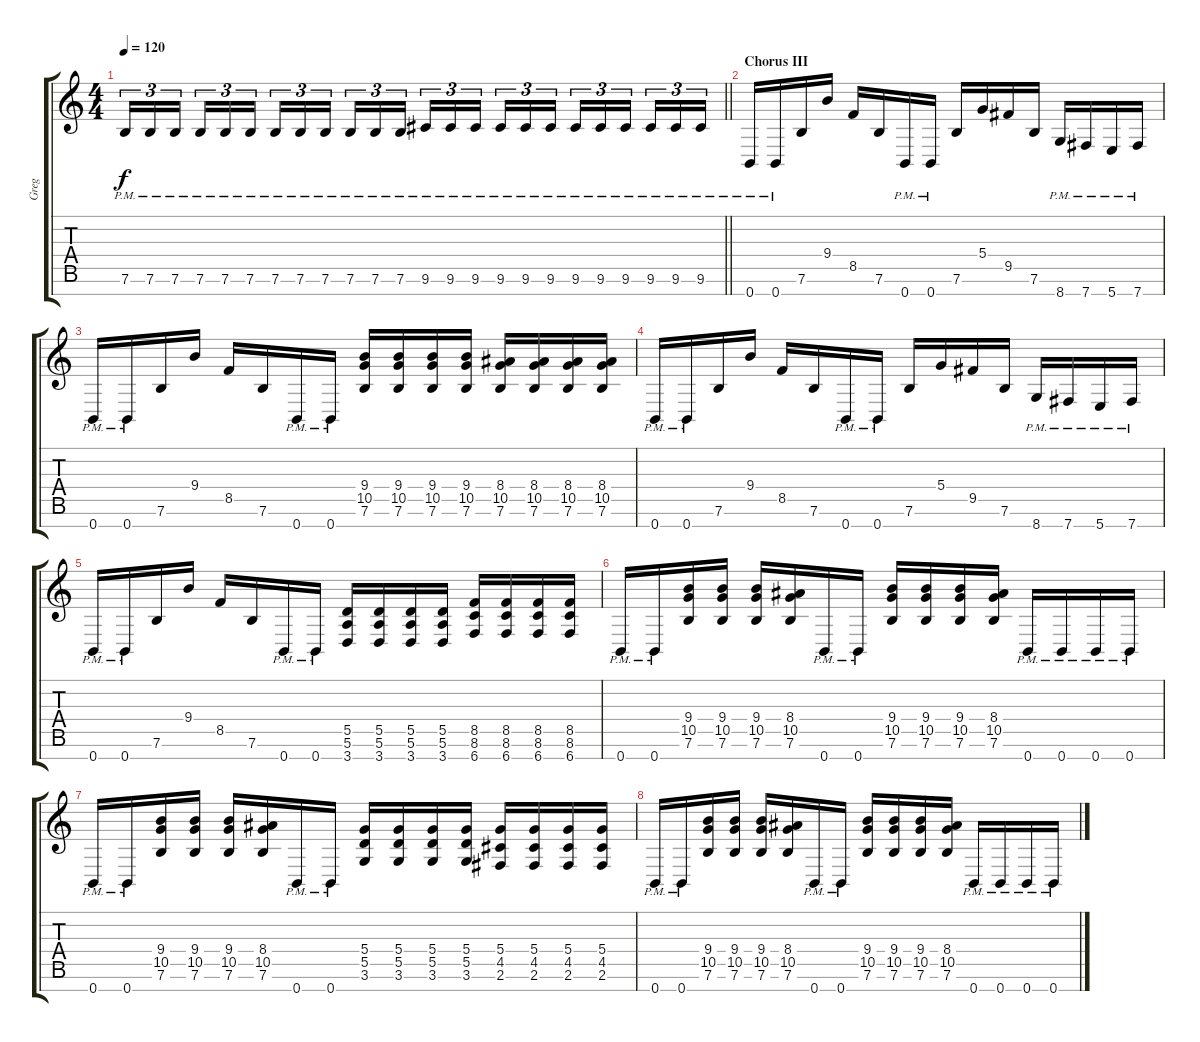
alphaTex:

\track ("Greg" "Greg") {instrument distortionguitar}
\staff {score tabs}
\tuning (E4 B3 G3 D3 A2 E2 B1) {hide}
\ts (4 4)
\tempo 120
\clef g2
\barLineRight lightlight
\ks c
7.6{pm}.16{tu (3 2) dy f} 7.6{pm}.16{tu (3 2)} 7.6{pm}.16{tu (3 2) beam splitsecondary} 7.6{pm}.16{tu (3 2)} 7.6{pm}.16{tu (3 2)} 7.6{pm}.16{tu (3 2)} 7.6{pm}.16{tu (3 2)} 7.6{pm}.16{tu (3 2)} 7.6{pm}.16{tu (3 2) beam splitsecondary} 7.6{pm}.16{tu (3 2)} 7.6{pm}.16{tu (3 2)} 7.6{pm}.16{tu (3 2)} 9.6{pm}.16{tu (3 2)} 9.6{pm}.16{tu (3 2)} 9.6{pm}.16{tu (3 2) beam splitsecondary} 9.6{pm}.16{tu (3 2)} 9.6{pm}.16{tu (3 2)} 9.6{pm}.16{tu (3 2)} 9.6{pm}.16{tu (3 2)} 9.6{pm}.16{tu (3 2)} 9.6{pm}.16{tu (3 2) beam splitsecondary} 9.6{pm}.16{tu (3 2)} 9.6{pm}.16{tu (3 2)} 9.6{pm}.16{tu (3 2)} |
\section ("" "Chorus III")
0.7{pm}.16 0.7{pm}.16 7.6.16 9.4.16 8.5.16 7.6.16 0.7{pm}.16 0.7{pm}.16 7.6.16 5.4.16 9.5.16 7.6.16 8.7{pm}.16 7.7{pm}.16 5.7{pm}.16 7.7{pm}.16 |
0.7{pm}.16 0.7{pm}.16 7.6.16 9.4.16 8.5.16 7.6.16 0.7{pm}.16 0.7{pm}.16 (9.4 10.5 7.6).16 (9.4 10.5 7.6).16 (9.4 10.5 7.6).16 (9.4 10.5 7.6).16 (8.4 10.5 7.6).16 (8.4 10.5 7.6).16 (8.4 10.5 7.6).16 (8.4 10.5 7.6).16 |
0.7{pm}.16 0.7{pm}.16 7.6.16 9.4.16 8.5.16 7.6.16 0.7{pm}.16 0.7{pm}.16 7.6.16 5.4.16 9.5.16 7.6.16 8.7{pm}.16 7.7{pm}.16 5.7{pm}.16 7.7{pm}.16 |
0.7{pm}.16 0.7{pm}.16 7.6.16 9.4.16 8.5.16 7.6.16 0.7{pm}.16 0.7{pm}.16 (5.5 5.6 3.7).16 (5.5 5.6 3.7).16 (5.5 5.6 3.7).16 (5.5 5.6 3.7).16 (8.5 8.6 6.7).16 (8.5 8.6 6.7).16 (8.5 8.6 6.7).16 (8.5 8.6 6.7).16 |
0.7{pm}.16 0.7{pm}.16 (9.4 10.5 7.6).16 (9.4 10.5 7.6).16 (9.4 10.5 7.6).16 (8.4 10.5 7.6).16 0.7{pm}.16 0.7{pm}.16 (9.4 10.5 7.6).16 (9.4 10.5 7.6).16 (9.4 10.5 7.6).16 (8.4 10.5 7.6).16 0.7{pm}.16 0.7{pm}.16 0.7{pm}.16 0.7{pm}.16 |
0.7{pm}.16 0.7{pm}.16 (9.4 10.5 7.6).16 (9.4 10.5 7.6).16 (9.4 10.5 7.6).16 (8.4 10.5 7.6).16 0.7{pm}.16 0.7{pm}.16 (5.4 5.5 3.6).16 (5.4 5.5 3.6).16 (5.4 5.5 3.6).16 (5.4 5.5 3.6).16 (5.4 4.5 2.6).16 (5.4 4.5 2.6).16 (5.4 4.5 2.6).16 (5.4 4.5 2.6).16 |
0.7{pm}.16 0.7{pm}.16 (9.4 10.5 7.6).16 (9.4 10.5 7.6).16 (9.4 10.5 7.6).16 (8.4 10.5 7.6).16 0.7{pm}.16 0.7{pm}.16 (9.4 10.5 7.6).16 (9.4 10.5 7.6).16 (9.4 10.5 7.6).16 (8.4 10.5 7.6).16 0.7{pm}.16 0.7{pm}.16 0.7{pm}.16 0.7{pm}.16
